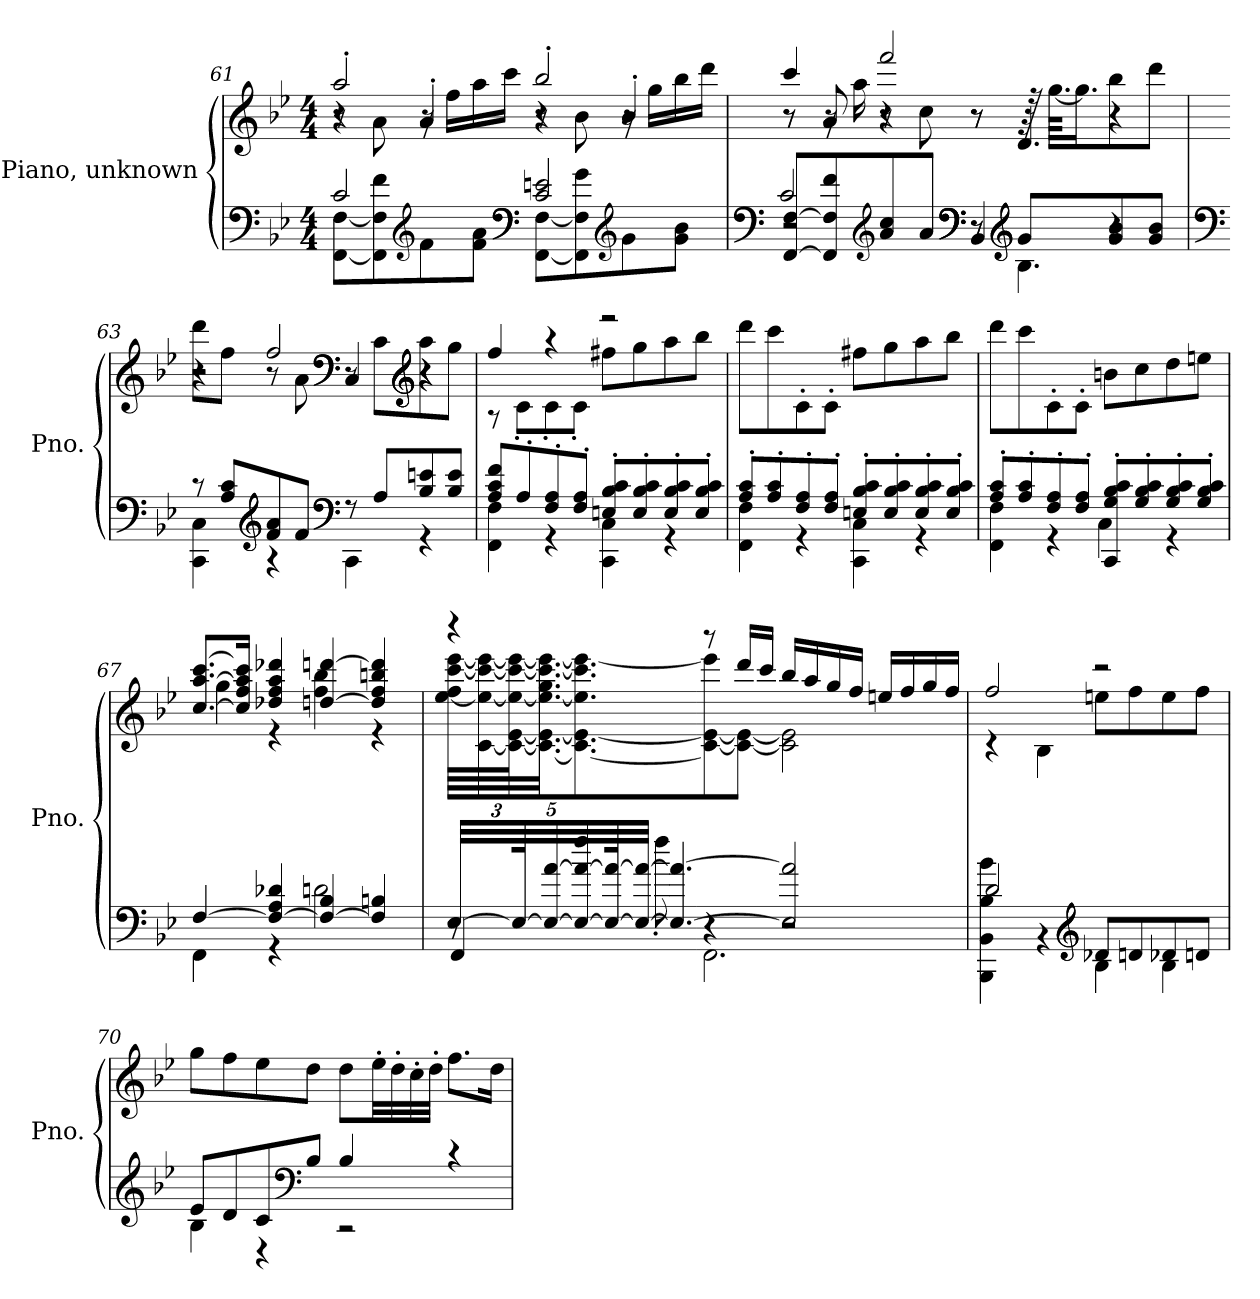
**kern	**kern
*part1	*part1
*staff2	*staff1
*I"Piano, unknown	*
*I'Pno.	*
!!LO:LB:g=z
*clefF4	*clefG2
*k[b-e-]	*k[b-e-]
*M4/4	*M4/4
=61	=61
*^	*^
*	*	*	*^
2c/	[8FF\ [8F\L	2aa'/	8r	4r
.	8FF\] 8F\] 8f\	.	8a\	.
*clefG2	*	*	*	*
.	8f\	.	16r	4a'/
.	.	.	16ff\LL	.
.	8f\ 8a\J	.	16aa\	.
.	.	.	16ccc\JJ	.
*clefF4	*	*	*	*
2c/ 2en/	[8FF\ [8F\L	2bb-'/	8r	4r
.	8FF\] 8F\] 8g\	.	8b-\	.
*clefG2	*	*	*	*
.	8g\	.	16r	4b-'/
.	.	.	16gg\LL	.
.	8g\ 8b-\J	.	16bb-\	.
.	.	.	16ddd\JJ	.
*v	*v	*	*	*
=62	=62	=62	=62
*clefF4	*	*	*
*^	*	*	*
*	*^	*	*	*
[8FF/ [8F/L	2r	2c/	4ccc/	8r	8r
8FF/] 8F/] 8f/	.	.	.	16r	8a/
.	.	.	.	16aa\	.
*clefG2	*	*	*	*	*
8a/ 8cc/	.	.	2fff/	8r	4r
8a/J	.	.	.	8cc\	.
*clefF4	*	*	*	*	*
8r	8r	4BB-/	.	8r	8r
*clefG2	*	*	*	*	*
8g/L	4.B-\	.	.	128r	4.d/
.	.	.	.	[64.gg\KKLL	.
.	.	.	.	16.gg\J]	.
8g/ 8b-/	.	4r	4r	8bb-\	.
8g/ 8b-/J	.	.	.	8ddd\J	.
*v	*v	*v	*	*	*
!!LO:LB:g=z	!!	!!
=63	=63	=63	=63
*clefF4	*	*	*
*^	*	*	*
8r	4CC\ 4C\	4r	8ddd\L	2r
8A/ 8c/L	.	.	8ff\J	.
*clefG2	*	*	*	*
8f/ 8a/	4r	2ff/	8r	.
8f/J	.	.	8a\	.
*clefF4	*	*clefF4	*	*
8r	4CC\	.	8r	4C/
8A/L	.	.	8c\L	.
*	*	*clefG2	*	*
8B-/ 8en/	4r	4r	8aa\	4r
8B-/ 8e/J	.	.	8gg\J	.
*	*	*	*v	*v
=64	=64	=64	=64
8A/ 8c/ 8f/L	4FF\ 4F\	4ff/	8r
8A'/	.	.	8c'\L
8F/' 8A/'	4r	4r	8c'\
8F/' 8A/'J	.	.	8c'\J
8En/' 8B-/' 8c/'L	4CC\ 4C\	2r	8ff#X\L
8E/' 8B-/' 8c/'	.	.	8gg\
8E/' 8B-/' 8c/'	4r	.	8aa\
8E/' 8B-/' 8c/'J	.	.	8bb-\J
*	*	*v	*v
=65	=65	=65
8A/' 8c/'L	4FF\ 4F\	8ddd\L
8A/' 8c/'	.	8ccc\
8F/' 8A/'	4r	8c'\
8F/' 8A/'J	.	8c'\J
8En/' 8B-/' 8c/'L	4CC\ 4C\	8ff#X\L
8E/' 8B-/' 8c/'	.	8gg\
8E/' 8B-/' 8c/'	4r	8aa\
8E/' 8B-/' 8c/'J	.	8bb-\J
!!LO:PB:g=z
=66	=66	=66
8A/' 8c/'L	4FF\ 4F\	8ddd\L
8A/' 8c/'	.	8ccc\
8F/' 8A/'	4r	8c'\
8F/' 8A/'J	.	8c'\J
8CC/' 8G/' 8B-/' 8c/'L	4C\	8bn\L
8G/' 8B-/' 8c/'	.	8cc\
8G/' 8B-/' 8c/'	4r	8dd\
8G/' 8B-/' 8c/'J	.	8een\J
=67	=67	=67
*	*	*^
[4F/	4FF\	[8.cc/ [8.aa/ [8.ccc/L	4gg\
.	.	16cc/] 16ff/ 16aa/] 16ccc/]Jk	.
4F/_ 4A/ 4d-X/	4r	4dd-X/ 4ff/ 4aa/ 4ddd-X/	4r
4F/_ 4B-/	2dn\	[4ddn/ [4dddn/	4ff\ 4bb-\
4F/] 4Bn/	.	4dd/] 4ff/ 4bbn/ 4ddd/]	4r
*v	*v	*	*
!!LO:LB:g=z	!!
=68	=68	=68
*Xbrackettup	*	*Xbrackettup
*^	*	*
*	*^	*	*
[40E-/LLL	8r	4FF/	4r	[96ee-\ 96ff\ [96ccc\ [96eee-\LLLL
.	.	.	.	[96c\ 96ee-\_ 96ccc\_ 96eee-\_
.	.	.	.	96c\_ [96e-\ 96ee-\_ 96ccc\_ 96eee-\_J
80E-/K_	.	.	.	.
.	.	.	.	48.c\_ 48.e-\_ 48.ee-\_ 48.gg\ 48.ccc\_ 48.eee-\_JJ
40E-/_ [40a/	.	.	.	.
40E-/_ 40a/_ 40ff/	.	.	.	8.c\_ 8.e-\_ 8.ee-\] 8.ccc\] 8.eee-\_
80E-/_ 80a/_K	.	.	.	.
40E-/_ 40a/_JJJ	.	.	.	.
4.E-/_ 4.a/_	8ff'\	.	.	.
.	2.FF\	4r	8r	8c\_ 8e-\_ 8eee-\]
.	.	.	16ddd/LL	8c\_ 8e-\_J
.	.	.	16ccc/JJ	.
2E-/] 2a/]	.	2r	16bb-/LL	2c\] 2e-\]
.	.	.	16aa/	.
.	.	.	16gg/	.
.	.	.	16ff/JJ	.
.	.	.	16een/LL	.
.	.	.	16ff/	.
.	.	.	16gg/	.
.	.	.	16ff/JJ	.
*	*v	*v	*	*
=69	=69	=69	=69
2d/	4BBB-\ 4BB-\ 4B-\ 4b-\	2ff/	4r
.	4r	.	4B-\
*clefG2	*	*	*
8d-X/L	4B-\	2r	8een\L
8dn/	.	.	8ff\
8d-X/	4B-\	.	8ee\
8dn/J	.	.	8ff\J
*	*	*v	*v
!!LO:LB:g=z
=70	=70	=70
8e-/L	4B-\	8gg\L
8d/	.	8ff\
8c/	4r	8ee-\
*clefF4	*	*
8B-/J	.	8dd\J
4B-/	2r	8dd\L
.	.	32ee-'\LL
.	.	32dd'\
.	.	32cc'\
.	.	32dd'\JJJ
4r	.	8.ff\L
.	.	16dd\Jk
*v	*v	*
=	=
*-	*-
